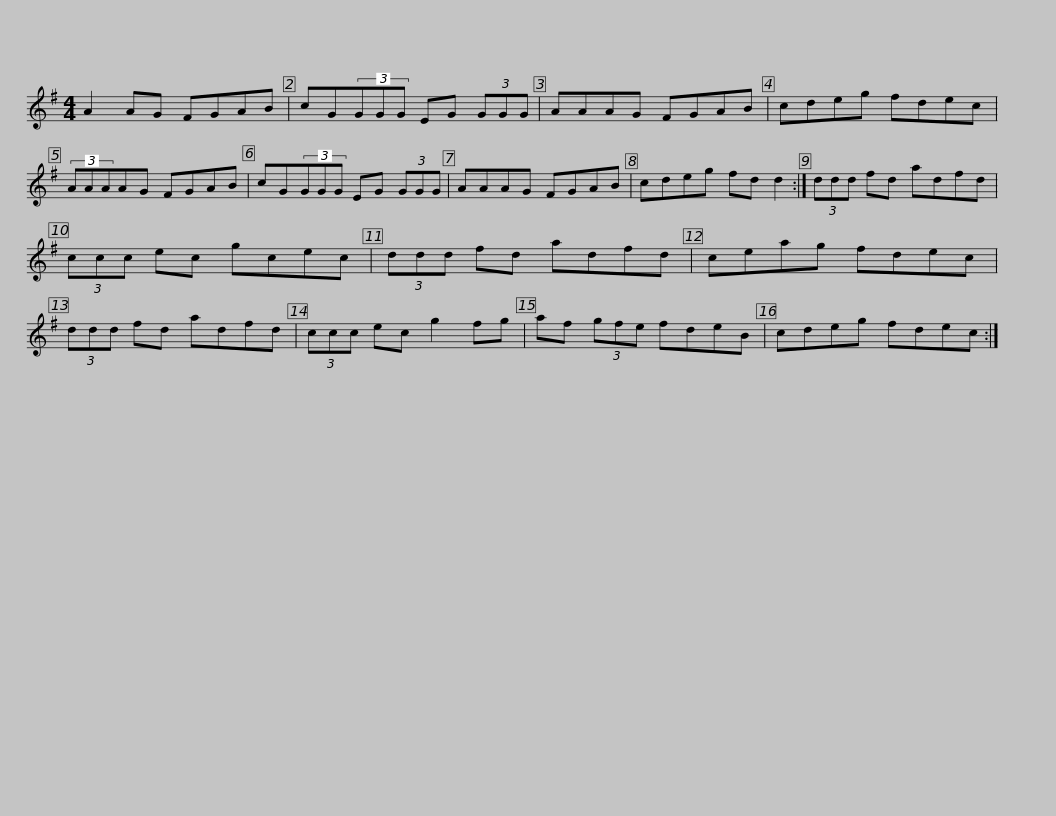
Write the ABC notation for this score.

X:1
L:1/8
M:4/4
I:linebreak $
K:G
V:1 treble
V:1
 A2 AG FGAB | cG(3GGG EG (3GGG | AAAG FGAB | cdeg fdec | (3AAAAG FGAB |$ %5
 cG(3GGG EG (3GGG | AAAG FGAB | cdeg fd d2 :| (3ddd fd adfd | (3ccc ec gcec |$ %10
 (3ddd fd adfd | ceag fdec | (3ddd fd adfd | (3ccc ec g2 fg | af (3gfe fdeB |$ %15
 cdeg fdec :| %16
